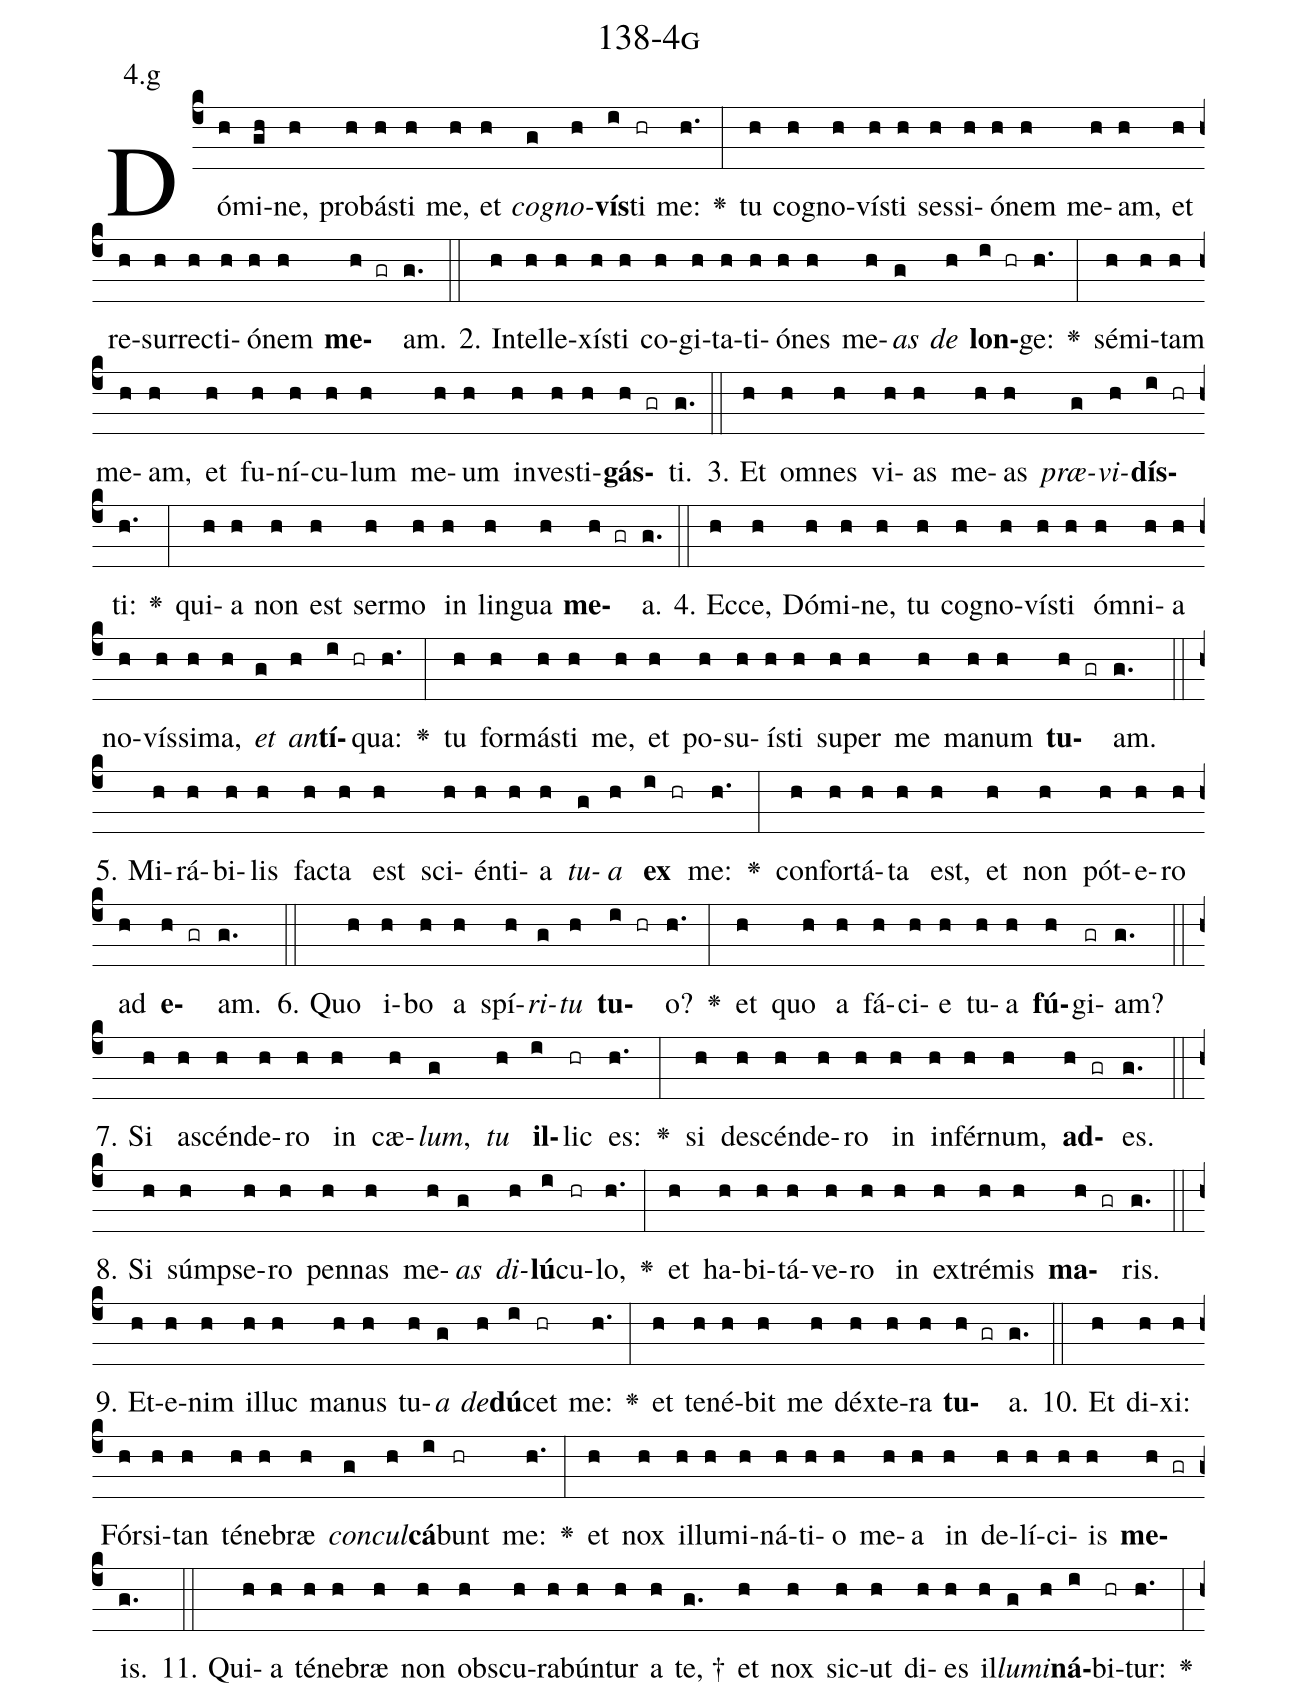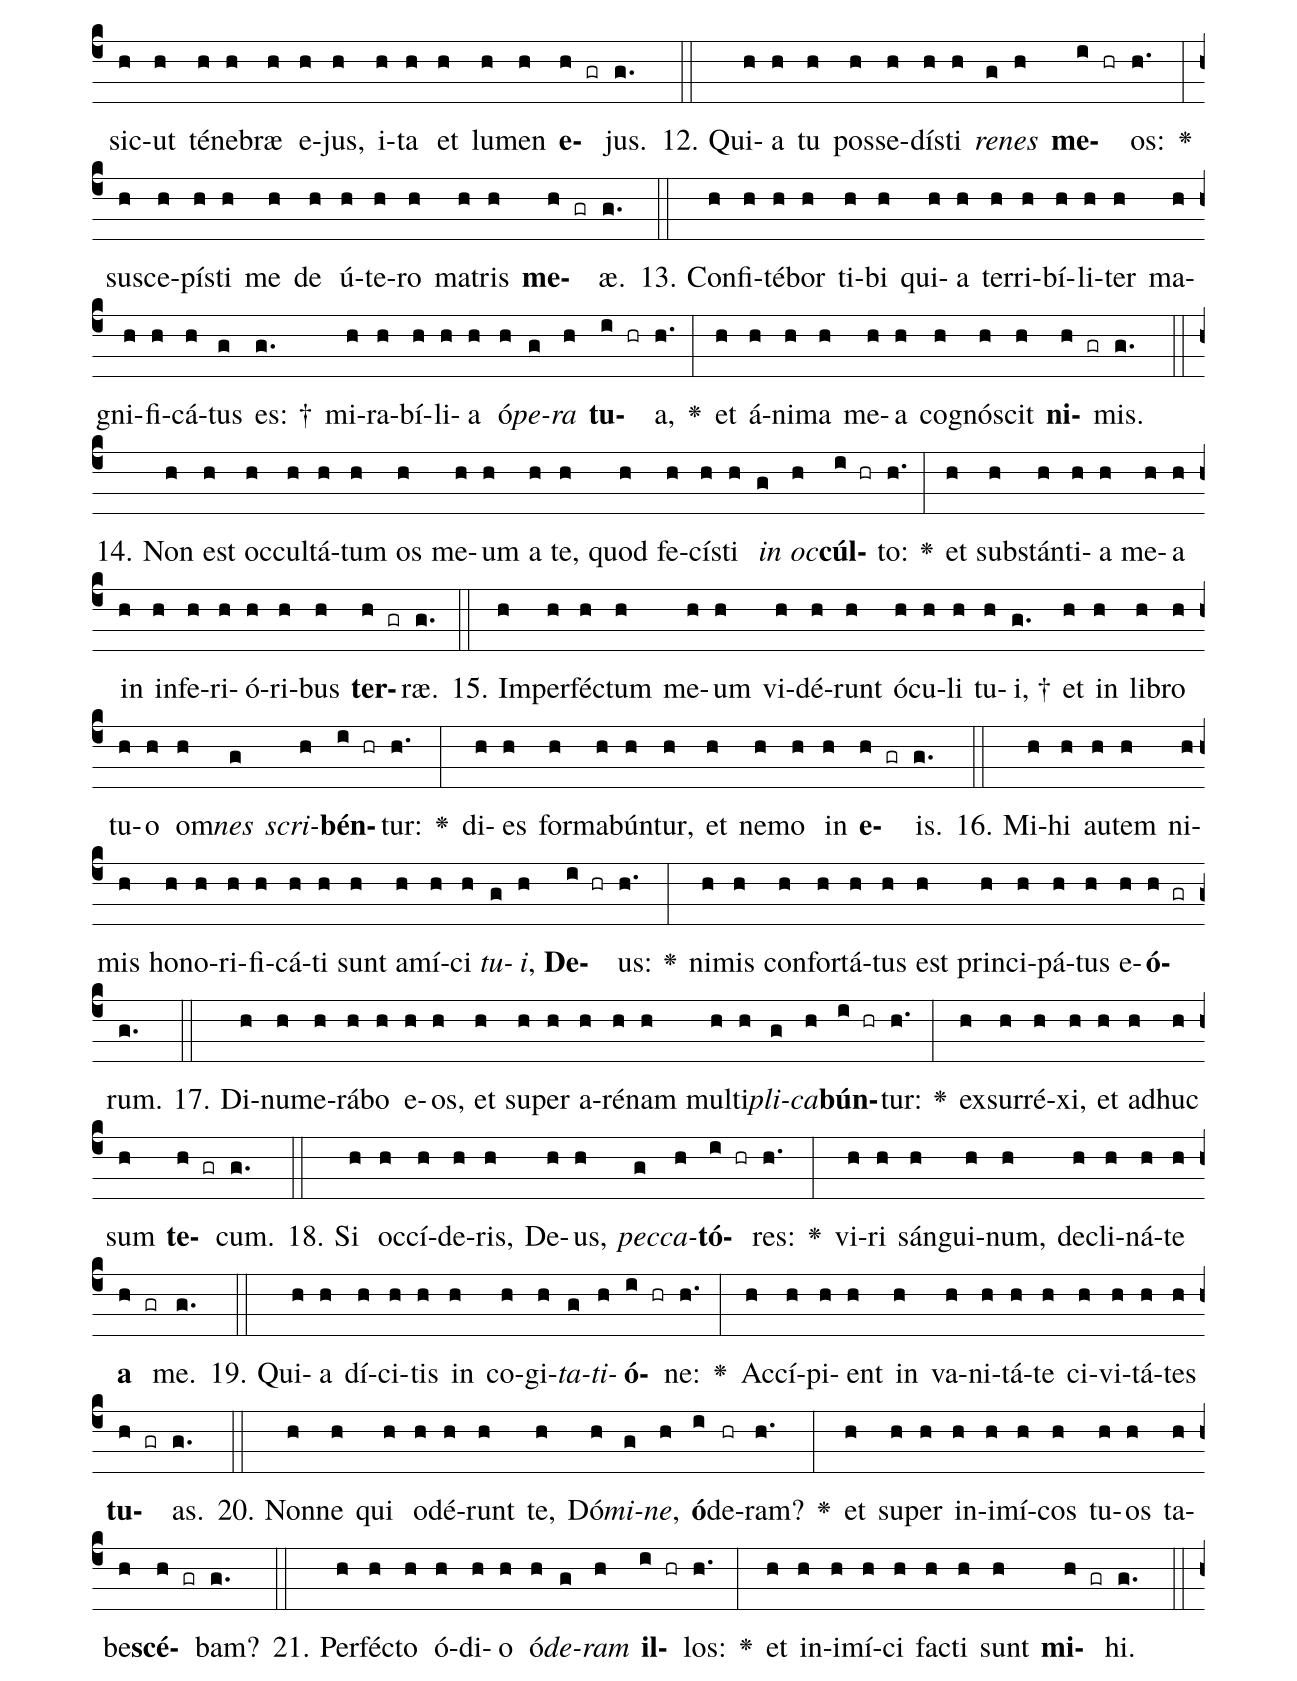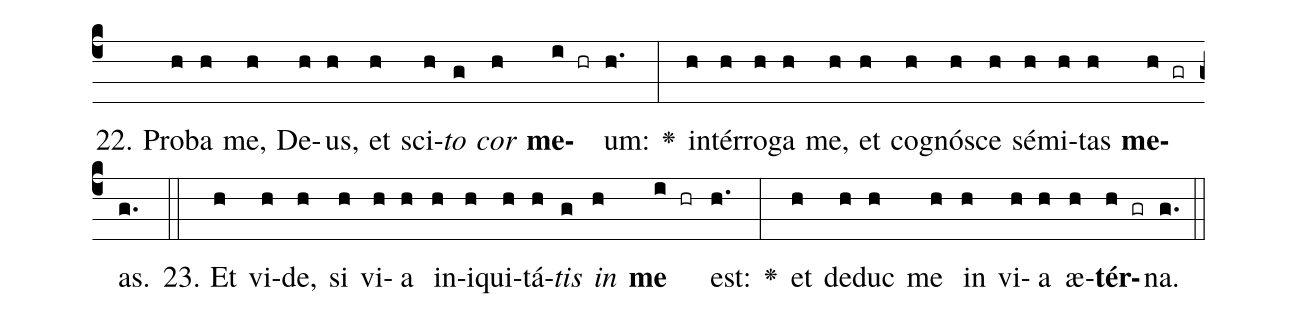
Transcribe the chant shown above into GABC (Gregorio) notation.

name: 138-4g;
annotation: 4.g;
%%
(c4)Dó(h)mi(gh)ne,(h) pro(h)bás(h)ti(h) me,(h) et(h) <i>co</i>(g)<i>gno</i>(h)<b>vís</b>(i)ti(hr) me:(h.) <v>\greheightstar</v>(:) tu(h) co(h)gno(h)vís(h)ti(h) ses(h)si(h)ó(h)nem(h) me(h)am,(h) et(h) re(h)sur(h)rec(h)ti(h)ó(h)nem(h) <b>me</b>(h gr)am.(g.) (::)
2. In(h)tel(h)le(h)xís(h)ti(h) co(h)gi(h)ta(h)ti(h)ó(h)nes(h) me(h)<i>as</i>(g) <i>de</i>(h) <b>lon</b>(i hr)ge:(h.) <v>\greheightstar</v>(:) sé(h)mi(h)tam(h) me(h)am,(h) et(h) fu(h)ní(h)cu(h)lum(h) me(h)um(h) in(h)ves(h)ti(h)<b>gás</b>(h gr)ti.(g.) (::)
3. Et(h) om(h)nes(h) vi(h)as(h) me(h)as(h) <i>præ</i>(g)<i>vi</i>(h)<b>dís</b>(i hr)ti:(h.) <v>\greheightstar</v>(:) qui(h)a(h) non(h) est(h) ser(h)mo(h) in(h) lin(h)gua(h) <b>me</b>(h gr)a.(g.) (::)
4. Ec(h)ce,(h) Dó(h)mi(h)ne,(h) tu(h) co(h)gno(h)vís(h)ti(h) óm(h)ni(h)a(h) no(h)vís(h)si(h)ma,(h) <i>et</i>(g) <i>an</i>(h)<b>tí</b>(i hr)qua:(h.) <v>\greheightstar</v>(:) tu(h) for(h)más(h)ti(h) me,(h) et(h) po(h)su(h)ís(h)ti(h) su(h)per(h) me(h) ma(h)num(h) <b>tu</b>(h gr)am.(g.) (::)
5. Mi(h)rá(h)bi(h)lis(h) fac(h)ta(h) est(h) sci(h)én(h)ti(h)a(h) <i>tu</i>(g)<i>a</i>(h) <b>ex</b>(i hr) me:(h.) <v>\greheightstar</v>(:) con(h)for(h)tá(h)ta(h) est,(h) et(h) non(h) pót(h)e(h)ro(h) ad(h) <b>e</b>(h gr)am.(g.) (::)
6. Quo(h) i(h)bo(h) a(h) spí(h)<i>ri</i>(g)<i>tu</i>(h) <b>tu</b>(i hr)o?(h.) <v>\greheightstar</v>(:) et(h) quo(h) a(h) fá(h)ci(h)e(h) tu(h)a(h) <b>fú</b>(h)gi(gr)am?(g.) (::)
7. Si(h) a(h)scén(h)de(h)ro(h) in(h) cæ(h)<i>lum</i>,(g) <i>tu</i>(h) <b>il</b>(i)lic(hr) es:(h.) <v>\greheightstar</v>(:) si(h) de(h)scén(h)de(h)ro(h) in(h) in(h)fér(h)num,(h) <b>ad</b>(h gr)es.(g.) (::)
8. Si(h) súmp(h)se(h)ro(h) pen(h)nas(h) me(h)<i>as</i>(g) <i>di</i>(h)<b>lú</b>(i)cu(hr)lo,(h.) <v>\greheightstar</v>(:) et(h) ha(h)bi(h)tá(h)ve(h)ro(h) in(h) ex(h)tré(h)mis(h) <b>ma</b>(h gr)ris.(g.) (::)
9. Et(h)e(h)nim(h) il(h)luc(h) ma(h)nus(h) tu(h)<i>a</i>(g) <i>de</i>(h)<b>dú</b>(i)cet(hr) me:(h.) <v>\greheightstar</v>(:) et(h) te(h)né(h)bit(h) me(h) déx(h)te(h)ra(h) <b>tu</b>(h gr)a.(g.) (::)
10. Et(h) di(h)xi:(h) Fór(h)si(h)tan(h) té(h)ne(h)bræ(h) <i>con</i>(g)<i>cul</i>(h)<b>cá</b>(i)bunt(hr) me:(h.) <v>\greheightstar</v>(:) et(h) nox(h) il(h)lu(h)mi(h)ná(h)ti(h)o(h) me(h)a(h) in(h) de(h)lí(h)ci(h)is(h) <b>me</b>(h gr)is.(g.) (::)
11. Qui(h)a(h) té(h)ne(h)bræ(h) non(h) obs(h)cu(h)ra(h)bún(h)tur(h) a(h) te, †(g.) et(h) nox(h) sic(h)ut(h) di(h)es(h) il(h)<i>lu</i>(g)<i>mi</i>(h)<b>ná</b>(i)bi(hr)tur:(h.) <v>\greheightstar</v>(:) sic(h)ut(h) té(h)ne(h)bræ(h) e(h)jus,(h) i(h)ta(h) et(h) lu(h)men(h) <b>e</b>(h gr)jus.(g.) (::)
12. Qui(h)a(h) tu(h) pos(h)se(h)dís(h)ti(h) <i>re</i>(g)<i>nes</i>(h) <b>me</b>(i hr)os:(h.) <v>\greheightstar</v>(:) su(h)sce(h)pís(h)ti(h) me(h) de(h) ú(h)te(h)ro(h) ma(h)tris(h) <b>me</b>(h gr)æ.(g.) (::)
13. Con(h)fi(h)té(h)bor(h) ti(h)bi(h) qui(h)a(h) ter(h)ri(h)bí(h)li(h)ter(h) ma(h)gni(h)fi(h)cá(h)tus(g) es: †(g.) mi(h)ra(h)bí(h)li(h)a(h) ó(h)<i>pe</i>(g)<i>ra</i>(h) <b>tu</b>(i hr)a,(h.) <v>\greheightstar</v>(:) et(h) á(h)ni(h)ma(h) me(h)a(h) co(h)gnó(h)scit(h) <b>ni</b>(h gr)mis.(g.) (::)
14. Non(h) est(h) oc(h)cul(h)tá(h)tum(h) os(h) me(h)um(h) a(h) te,(h) quod(h) fe(h)cís(h)ti(h) <i>in</i>(g) <i>oc</i>(h)<b>cúl</b>(i hr)to:(h.) <v>\greheightstar</v>(:) et(h) sub(h)stán(h)ti(h)a(h) me(h)a(h) in(h) in(h)fe(h)ri(h)ó(h)ri(h)bus(h) <b>ter</b>(h gr)ræ.(g.) (::)
15. Im(h)per(h)féc(h)tum(h) me(h)um(h) vi(h)dé(h)runt(h) ó(h)cu(h)li(h) tu(h)i, †(g.) et(h) in(h) li(h)bro(h) tu(h)o(h) om(h)<i>nes</i>(g) <i>scri</i>(h)<b>bén</b>(i hr)tur:(h.) <v>\greheightstar</v>(:) di(h)es(h) for(h)ma(h)bún(h)tur,(h) et(h) ne(h)mo(h) in(h) <b>e</b>(h gr)is.(g.) (::)
16. Mi(h)hi(h) au(h)tem(h) ni(h)mis(h) ho(h)no(h)ri(h)fi(h)cá(h)ti(h) sunt(h) a(h)mí(h)ci(h) <i>tu</i>(g)<i>i</i>,(h) <b>De</b>(i hr)us:(h.) <v>\greheightstar</v>(:) ni(h)mis(h) con(h)for(h)tá(h)tus(h) est(h) prin(h)ci(h)pá(h)tus(h) e(h)<b>ó</b>(h gr)rum.(g.) (::)
17. Di(h)nu(h)me(h)rá(h)bo(h) e(h)os,(h) et(h) su(h)per(h) a(h)ré(h)nam(h) mul(h)ti(h)<i>pli</i>(g)<i>ca</i>(h)<b>bún</b>(i hr)tur:(h.) <v>\greheightstar</v>(:) ex(h)sur(h)ré(h)xi,(h) et(h) ad(h)huc(h) sum(h) <b>te</b>(h gr)cum.(g.) (::)
18. Si(h) oc(h)cí(h)de(h)ris,(h) De(h)us,(h) <i>pec</i>(g)<i>ca</i>(h)<b>tó</b>(i hr)res:(h.) <v>\greheightstar</v>(:) vi(h)ri(h) sán(h)gui(h)num,(h) de(h)cli(h)ná(h)te(h) <b>a</b>(h gr) me.(g.) (::)
19. Qui(h)a(h) dí(h)ci(h)tis(h) in(h) co(h)gi(h)<i>ta</i>(g)<i>ti</i>(h)<b>ó</b>(i hr)ne:(h.) <v>\greheightstar</v>(:) Ac(h)cí(h)pi(h)ent(h) in(h) va(h)ni(h)tá(h)te(h) ci(h)vi(h)tá(h)tes(h) <b>tu</b>(h gr)as.(g.) (::)
20. Non(h)ne(h) qui(h) o(h)dé(h)runt(h) te,(h) Dó(h)<i>mi</i>(g)<i>ne</i>,(h) <b>ó</b>(i)de(hr)ram?(h.) <v>\greheightstar</v>(:) et(h) su(h)per(h) in(h)i(h)mí(h)cos(h) tu(h)os(h) ta(h)be(h)<b>scé</b>(h gr)bam?(g.) (::)
21. Per(h)féc(h)to(h) ó(h)di(h)o(h) ó(h)<i>de</i>(g)<i>ram</i>(h) <b>il</b>(i hr)los:(h.) <v>\greheightstar</v>(:) et(h) in(h)i(h)mí(h)ci(h) fac(h)ti(h) sunt(h) <b>mi</b>(h gr)hi.(g.) (::)
22. Pro(h)ba(h) me,(h) De(h)us,(h) et(h) sci(h)<i>to</i>(g) <i>cor</i>(h) <b>me</b>(i hr)um:(h.) <v>\greheightstar</v>(:) in(h)tér(h)ro(h)ga(h) me,(h) et(h) co(h)gnó(h)sce(h) sé(h)mi(h)tas(h) <b>me</b>(h gr)as.(g.) (::)
23. Et(h) vi(h)de,(h) si(h) vi(h)a(h) in(h)i(h)qui(h)tá(h)<i>tis</i>(g) <i>in</i>(h) <b>me</b>(i hr) est:(h.) <v>\greheightstar</v>(:) et(h) de(h)duc(h) me(h) in(h) vi(h)a(h) æ(h)<b>tér</b>(h gr)na.(g.) (::)
